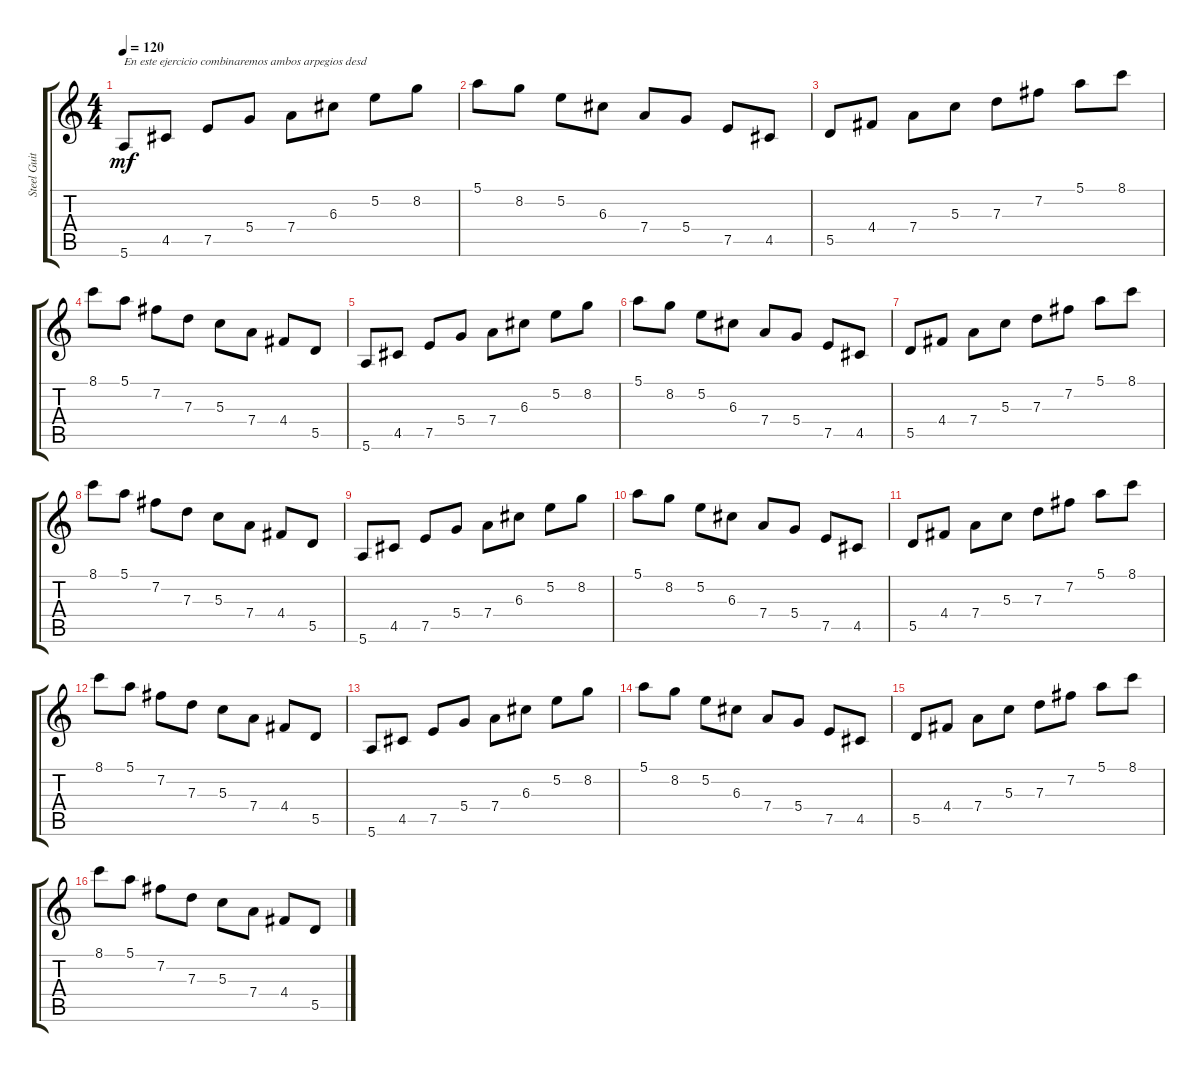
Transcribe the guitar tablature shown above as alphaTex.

\track ("Steel Guitar" "Steel Guit") {instrument acousticguitarsteel}
\staff {score tabs}
\tuning (E4 B3 G3 D3 A2 E2) {hide}
\ts (4 4)
\tempo 120
\clef g2
\ks c
5.6.8{txt "En este ejercicio combinaremos ambos arpegios desd" dy mf instrument acousticguitarsteel} 4.5.8 7.5.8 5.4.8 7.4.8 6.3.8 5.2.8 8.2.8 |
5.1.8 8.2.8 5.2.8 6.3.8 7.4.8 5.4.8 7.5.8 4.5.8 |
5.5.8 4.4.8 7.4.8 5.3.8 7.3.8 7.2.8 5.1.8 8.1.8 |
8.1.8 5.1.8 7.2.8 7.3.8 5.3.8 7.4.8 4.4.8 5.5.8 |
5.6.8 4.5.8 7.5.8 5.4.8 7.4.8 6.3.8 5.2.8 8.2.8 |
5.1.8 8.2.8 5.2.8 6.3.8 7.4.8 5.4.8 7.5.8 4.5.8 |
5.5.8 4.4.8 7.4.8 5.3.8 7.3.8 7.2.8 5.1.8 8.1.8 |
8.1.8 5.1.8 7.2.8 7.3.8 5.3.8 7.4.8 4.4.8 5.5.8 |
5.6.8 4.5.8 7.5.8 5.4.8 7.4.8 6.3.8 5.2.8 8.2.8 |
5.1.8 8.2.8 5.2.8 6.3.8 7.4.8 5.4.8 7.5.8 4.5.8 |
5.5.8 4.4.8 7.4.8 5.3.8 7.3.8 7.2.8 5.1.8 8.1.8 |
8.1.8 5.1.8 7.2.8 7.3.8 5.3.8 7.4.8 4.4.8 5.5.8 |
5.6.8 4.5.8 7.5.8 5.4.8 7.4.8 6.3.8 5.2.8 8.2.8 |
5.1.8 8.2.8 5.2.8 6.3.8 7.4.8 5.4.8 7.5.8 4.5.8 |
5.5.8 4.4.8 7.4.8 5.3.8 7.3.8 7.2.8 5.1.8 8.1.8 |
8.1.8 5.1.8 7.2.8 7.3.8 5.3.8 7.4.8 4.4.8 5.5.8
